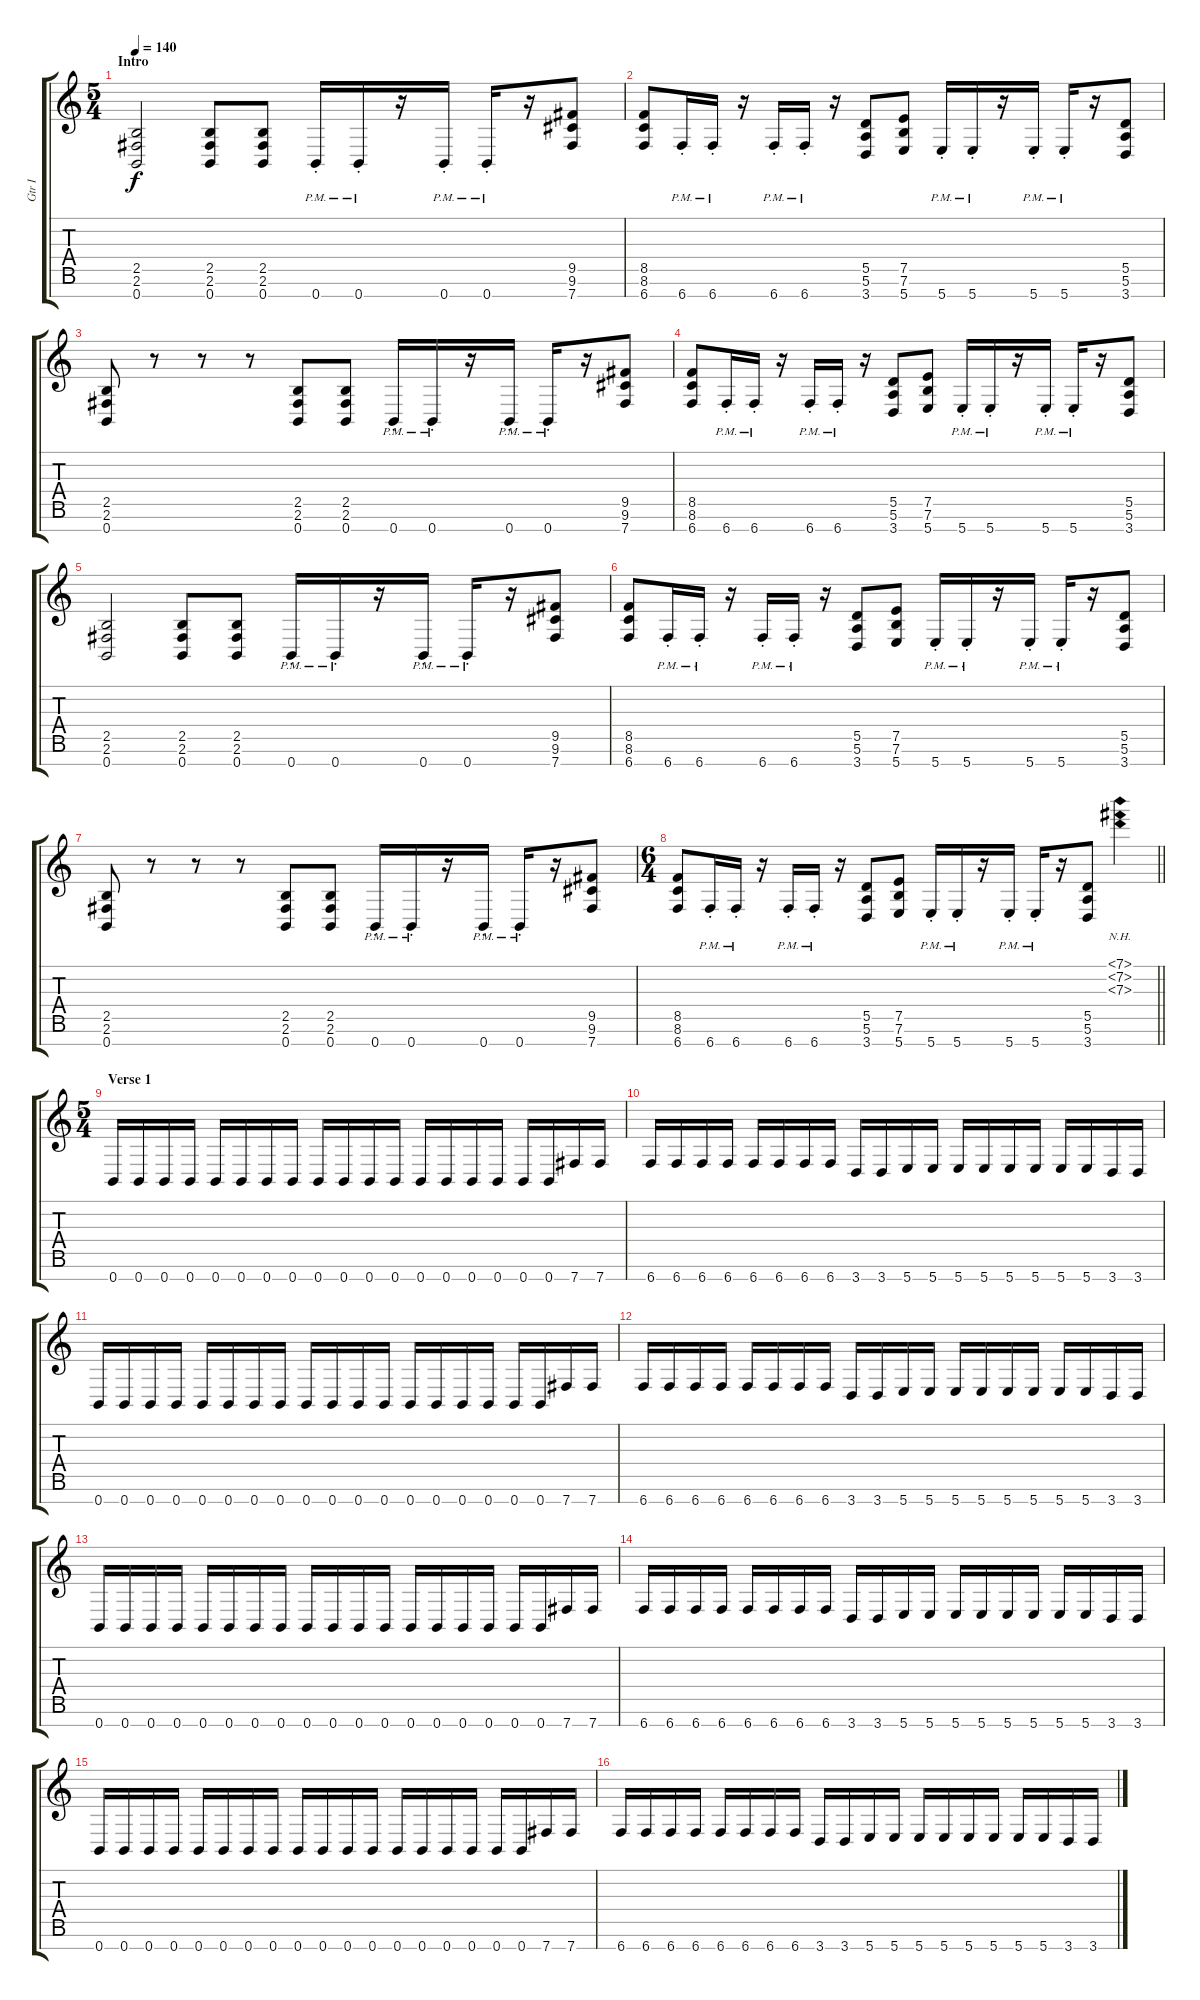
\track ("Gtr I" "Gtr I") {instrument overdrivenguitar}
\staff {score tabs}
\tuning (E4 B3 G3 D3 A2 E2 B1) {hide}
\ts (5 4)
\section ("" "Intro")
\tempo 140
\clef g2
\ks c
(2.5 2.6 0.7).2{dy f instrument overdrivenguitar} (2.5 2.6 0.7).8 (2.5 2.6 0.7).8 0.7{pm st}.16 0.7{pm st}.16 r.16 0.7{pm st}.16 0.7{pm st}.16 r.16 (9.5 9.6 7.7).8 |
(8.5 8.6 6.7).8 6.7{pm st}.16 6.7{pm st}.16 r.16 6.7{pm st}.16 6.7{pm st}.16 r.16 (5.5 5.6 3.7).8 (7.5 7.6 5.7).8 5.7{pm st}.16 5.7{pm st}.16 r.16 5.7{pm st}.16 5.7{pm st}.16 r.16 (5.5 5.6 3.7).8 |
(2.5 2.6 0.7).8 r.8 r.8 r.8 (2.5 2.6 0.7).8 (2.5 2.6 0.7).8 0.7{pm st}.16 0.7{pm st}.16 r.16 0.7{pm st}.16 0.7{pm st}.16 r.16 (9.5 9.6 7.7).8 |
(8.5 8.6 6.7).8 6.7{pm st}.16 6.7{pm st}.16 r.16 6.7{pm st}.16 6.7{pm st}.16 r.16 (5.5 5.6 3.7).8 (7.5 7.6 5.7).8 5.7{pm st}.16 5.7{pm st}.16 r.16 5.7{pm st}.16 5.7{pm st}.16 r.16 (5.5 5.6 3.7).8 |
(2.5 2.6 0.7).2 (2.5 2.6 0.7).8 (2.5 2.6 0.7).8 0.7{pm st}.16 0.7{pm st}.16 r.16 0.7{pm st}.16 0.7{pm st}.16 r.16 (9.5 9.6 7.7).8 |
(8.5 8.6 6.7).8 6.7{pm st}.16 6.7{pm st}.16 r.16 6.7{pm st}.16 6.7{pm st}.16 r.16 (5.5 5.6 3.7).8 (7.5 7.6 5.7).8 5.7{pm st}.16 5.7{pm st}.16 r.16 5.7{pm st}.16 5.7{pm st}.16 r.16 (5.5 5.6 3.7).8 |
(2.5 2.6 0.7).8 r.8 r.8 r.8 (2.5 2.6 0.7).8 (2.5 2.6 0.7).8 0.7{pm st}.16 0.7{pm st}.16 r.16 0.7{pm st}.16 0.7{pm st}.16 r.16 (9.5 9.6 7.7).8 |
\ts (6 4)
\barLineRight lightlight
(8.5 8.6 6.7).8 6.7{pm st}.16 6.7{pm st}.16 r.16 6.7{pm st}.16 6.7{pm st}.16 r.16 (5.5 5.6 3.7).8 (7.5 7.6 5.7).8 5.7{pm st}.16 5.7{pm st}.16 r.16 5.7{pm st}.16 5.7{pm st}.16 r.16 (5.5 5.6 3.7).8 (7.1{nh} 7.2{nh} 7.3{nh}).4 |
\ts (5 4)
\section ("" "Verse 1")
0.7.16 0.7.16 0.7.16 0.7.16 0.7.16 0.7.16 0.7.16 0.7.16 0.7.16 0.7.16 0.7.16 0.7.16 0.7.16 0.7.16 0.7.16 0.7.16 0.7.16 0.7.16 7.7.16 7.7.16 |
6.7.16 6.7.16 6.7.16 6.7.16 6.7.16 6.7.16 6.7.16 6.7.16 3.7.16 3.7.16 5.7.16 5.7.16 5.7.16 5.7.16 5.7.16 5.7.16 5.7.16 5.7.16 3.7.16 3.7.16 |
0.7.16 0.7.16 0.7.16 0.7.16 0.7.16 0.7.16 0.7.16 0.7.16 0.7.16 0.7.16 0.7.16 0.7.16 0.7.16 0.7.16 0.7.16 0.7.16 0.7.16 0.7.16 7.7.16 7.7.16 |
6.7.16 6.7.16 6.7.16 6.7.16 6.7.16 6.7.16 6.7.16 6.7.16 3.7.16 3.7.16 5.7.16 5.7.16 5.7.16 5.7.16 5.7.16 5.7.16 5.7.16 5.7.16 3.7.16 3.7.16 |
0.7.16 0.7.16 0.7.16 0.7.16 0.7.16 0.7.16 0.7.16 0.7.16 0.7.16 0.7.16 0.7.16 0.7.16 0.7.16 0.7.16 0.7.16 0.7.16 0.7.16 0.7.16 7.7.16 7.7.16 |
6.7.16 6.7.16 6.7.16 6.7.16 6.7.16 6.7.16 6.7.16 6.7.16 3.7.16 3.7.16 5.7.16 5.7.16 5.7.16 5.7.16 5.7.16 5.7.16 5.7.16 5.7.16 3.7.16 3.7.16 |
0.7.16 0.7.16 0.7.16 0.7.16 0.7.16 0.7.16 0.7.16 0.7.16 0.7.16 0.7.16 0.7.16 0.7.16 0.7.16 0.7.16 0.7.16 0.7.16 0.7.16 0.7.16 7.7.16 7.7.16 |
6.7.16 6.7.16 6.7.16 6.7.16 6.7.16 6.7.16 6.7.16 6.7.16 3.7.16 3.7.16 5.7.16 5.7.16 5.7.16 5.7.16 5.7.16 5.7.16 5.7.16 5.7.16 3.7.16 3.7.16
